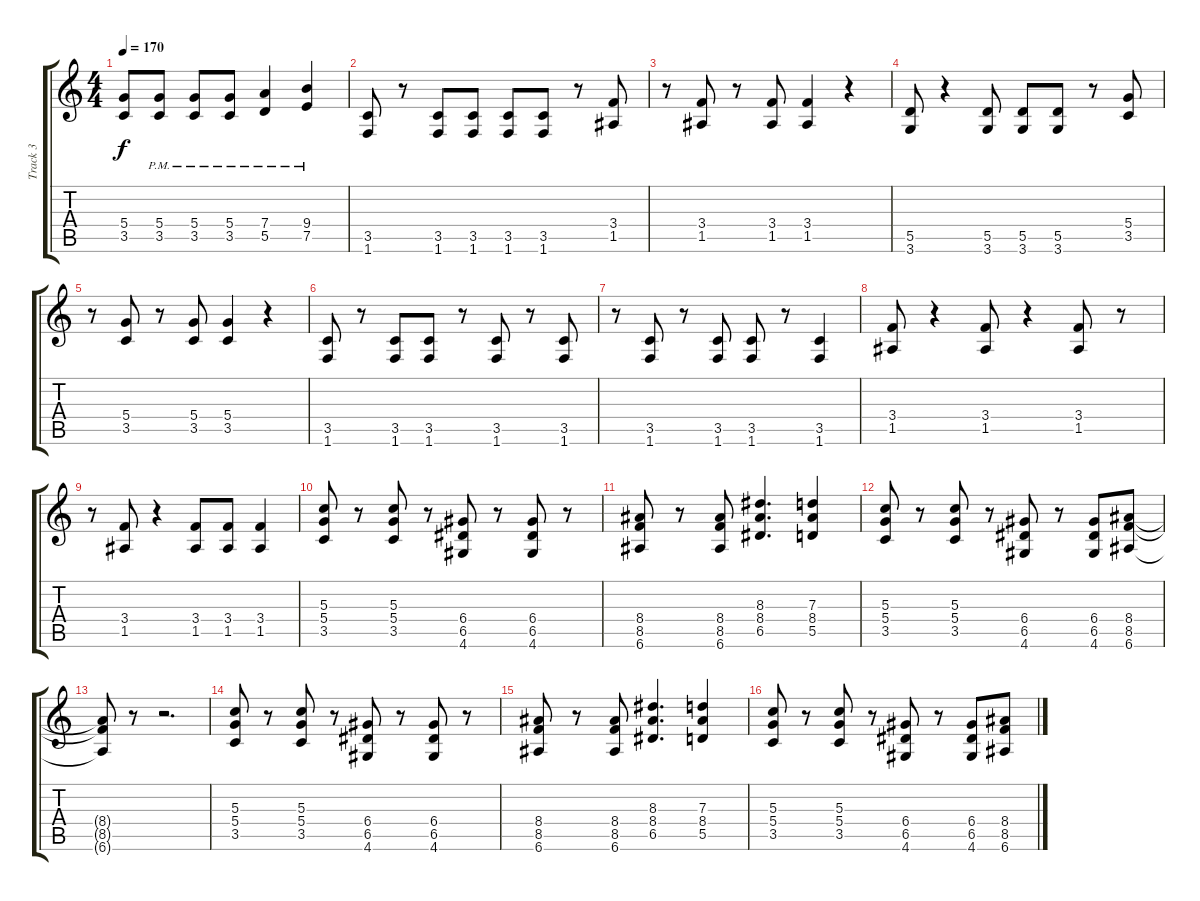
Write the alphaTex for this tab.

\track ("Track 3" "Track 3") {instrument distortionguitar}
\staff {score tabs}
\tuning (E4 B3 G3 D3 A2 E2) {hide}
\ts (4 4)
\tempo 170
\clef g2
\ks c
(5.4 3.5).8{dy f} (5.4{pm} 3.5).8 (5.4{pm} 3.5).8 (5.4{pm} 3.5).8 (7.4{pm} 5.5).4 (9.4{pm} 7.5).4 |
(3.5 1.6).8 r.8 (3.5 1.6).8 (3.5 1.6).8 (3.5 1.6).8 (3.5 1.6).8 r.8 (3.4 1.5).8 |
r.8 (3.4 1.5).8 r.8 (3.4 1.5).8 (3.4 1.5).4 r.4 |
(5.5 3.6).8 r.4 (5.5 3.6).8 (5.5 3.6).8 (5.5 3.6).8 r.8 (5.4 3.5).8 |
r.8 (5.4 3.5).8 r.8 (5.4 3.5).8 (5.4 3.5).4 r.4 |
(3.5 1.6).8 r.8 (3.5 1.6).8 (3.5 1.6).8 r.8 (3.5 1.6).8 r.8 (3.5 1.6).8 |
r.8 (3.5 1.6).8 r.8 (3.5 1.6).8 (3.5 1.6).8 r.8 (3.5 1.6).4 |
(3.4 1.5).8 r.4 (3.4 1.5).8 r.4 (3.4 1.5).8 r.8 |
r.8 (3.4 1.5).8 r.4 (3.4 1.5).8 (3.4 1.5).8 (3.4 1.5).4 |
(5.3 5.4 3.5).8 r.8 (5.3 5.4 3.5).8 r.8 (6.4 6.5 4.6).8 r.8 (6.4 6.5 4.6).8 r.8 |
(8.4 8.5 6.6).8 r.8 (8.4 8.5 6.6).8 (8.3 8.4 6.5).4{d} (7.3 8.4 5.5).4 |
(5.3 5.4 3.5).8 r.8 (5.3 5.4 3.5).8 r.8 (6.4 6.5 4.6).8 r.8 (6.4 6.5 4.6).8 (8.4 8.5 6.6).8 |
(8.4{t} 8.5{t} 6.6{t}).8 r.8 r.2{d} |
(5.3 5.4 3.5).8 r.8 (5.3 5.4 3.5).8 r.8 (6.4 6.5 4.6).8 r.8 (6.4 6.5 4.6).8 r.8 |
(8.4 8.5 6.6).8 r.8 (8.4 8.5 6.6).8 (8.3 8.4 6.5).4{d} (7.3 8.4 5.5).4 |
(5.3 5.4 3.5).8 r.8 (5.3 5.4 3.5).8 r.8 (6.4 6.5 4.6).8 r.8 (6.4 6.5 4.6).8 (8.4 8.5 6.6).8
